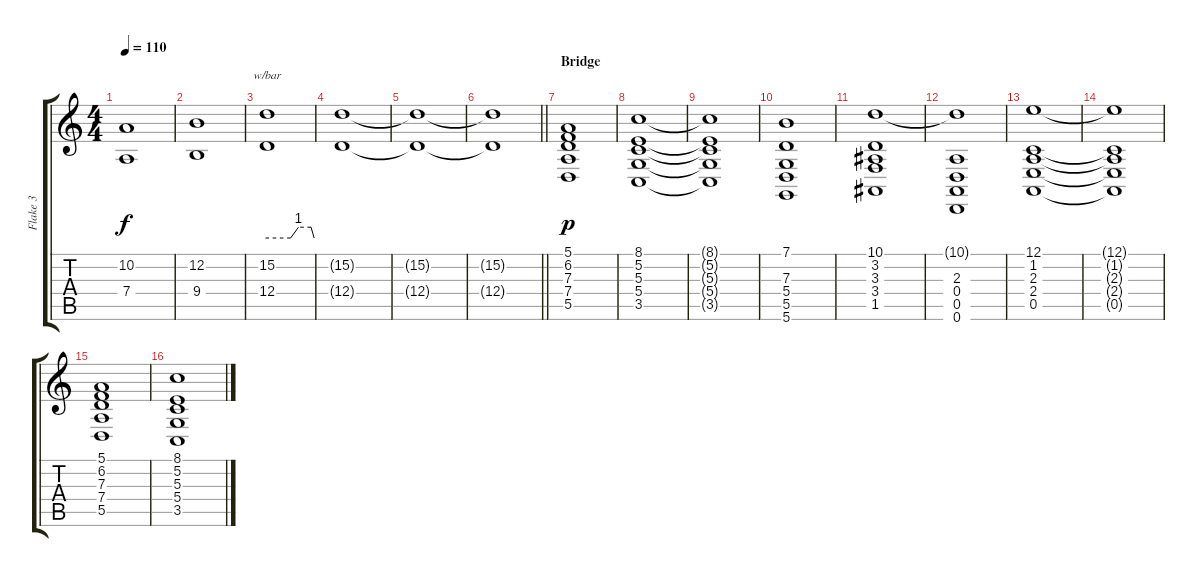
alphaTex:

\track ("Flake 3" "Flake 3") {instrument lead2sawtooth}
\staff {score tabs}
\tuning (E4 B3 G3 D3 A2 D2) {hide}
\ts (4 4)
\tempo 110
\clef g2
\ks c
(10.2{t} 7.4{t}).1{dy f} |
(12.2 9.4).1 |
(15.2 12.4).1{tbe (custom default 0 0 30 0 40 4 56 4 60 0)} |
(15.2{t} 12.4{t}).1 |
(15.2{t} 12.4{t}).1 |
\barLineRight lightlight
(15.2{t} 12.4{t}).1 |
\section ("" "Bridge")
(5.1 6.2 7.3 7.4 5.5).1{dy p instrument stringensemble1} |
(8.1 5.2 5.3 5.4 3.5).1 |
(8.1{t} 5.2{t} 5.3{t} 5.4{t} 3.5{t}).1 |
(7.1 7.3 5.4 5.5 5.6).1 |
(10.1 3.2 3.3 3.4 1.5).1 |
(10.1{t} 2.3 0.4 0.5 0.6).1 |
(12.1 1.2 2.3 2.4 0.5).1 |
(12.1{t} 1.2{t} 2.3{t} 2.4{t} 0.5{t}).1 |
(5.1 6.2 7.3 7.4 5.5).1 |
(8.1 5.2 5.3 5.4 3.5).1
